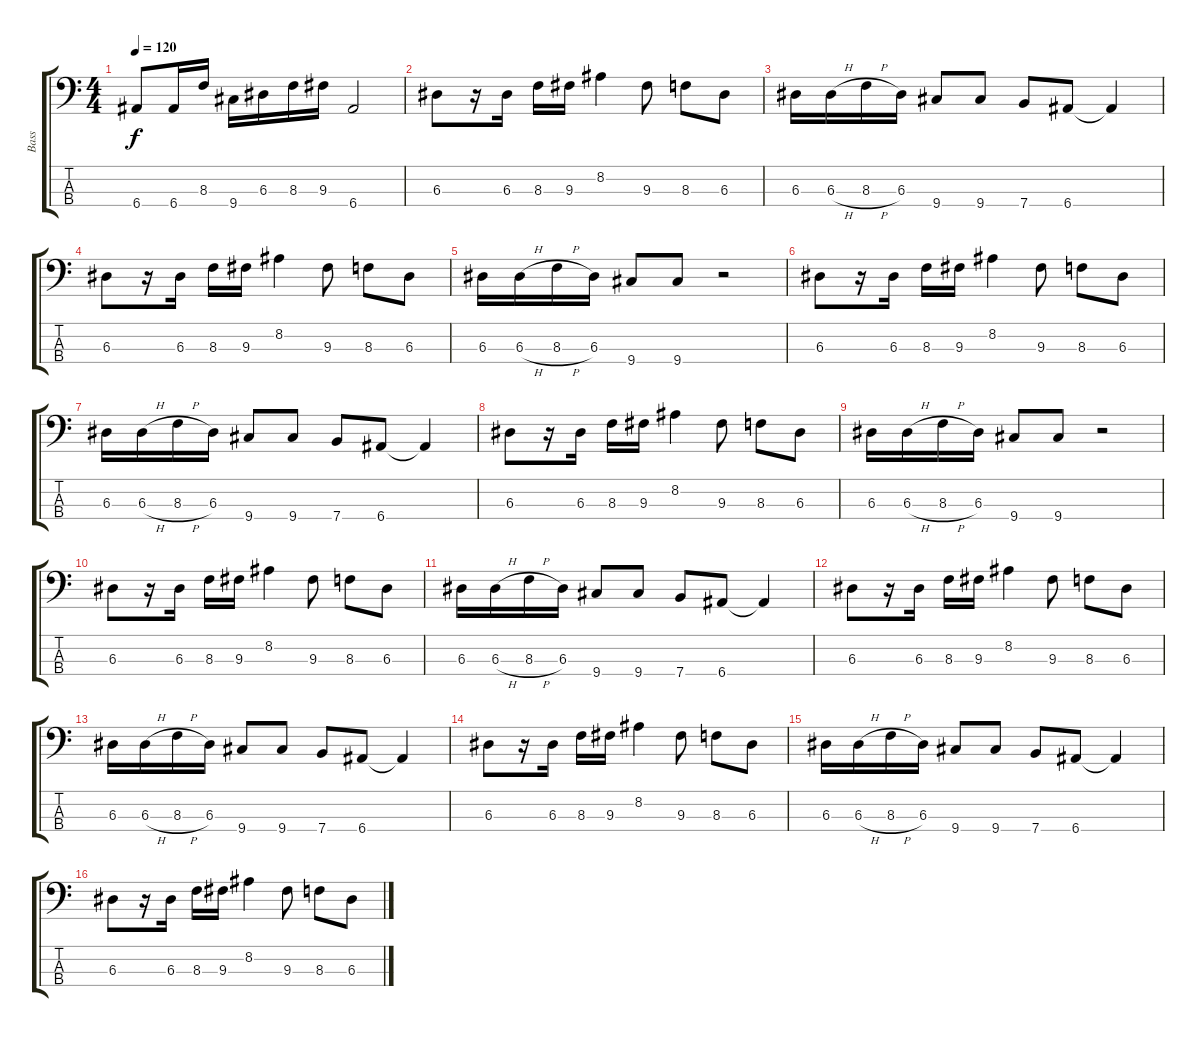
\track ("Bass" "Bass") {instrument electricbassfinger}
\staff {score tabs}
\tuning (G2 D2 A1 E1) {hide}
\ts (4 4)
\tempo 120
\clef f4
\ks c
6.4.8{dy f} 6.4.16 8.3.16 9.4.16 6.3.16 8.3.16 9.3.16 6.4.2 |
6.3.8 r.16 6.3.16 8.3.16 9.3.16 8.2.4 9.3.8 8.3.8 6.3.8 |
6.3.16 6.3{h}.16 8.3{h}.16 6.3.16 9.4.8 9.4.8 7.4.8 6.4.8 6.4{t}.4 |
6.3.8 r.16 6.3.16 8.3.16 9.3.16 8.2.4 9.3.8 8.3.8 6.3.8 |
6.3.16 6.3{h}.16 8.3{h}.16 6.3.16 9.4.8 9.4.8 r.2 |
6.3.8 r.16 6.3.16 8.3.16 9.3.16 8.2.4 9.3.8 8.3.8 6.3.8 |
6.3.16 6.3{h}.16 8.3{h}.16 6.3.16 9.4.8 9.4.8 7.4.8 6.4.8 6.4{t}.4 |
6.3.8 r.16 6.3.16 8.3.16 9.3.16 8.2.4 9.3.8 8.3.8 6.3.8 |
6.3.16 6.3{h}.16 8.3{h}.16 6.3.16 9.4.8 9.4.8 r.2 |
6.3.8 r.16 6.3.16 8.3.16 9.3.16 8.2.4 9.3.8 8.3.8 6.3.8 |
6.3.16 6.3{h}.16 8.3{h}.16 6.3.16 9.4.8 9.4.8 7.4.8 6.4.8 6.4{t}.4 |
6.3.8 r.16 6.3.16 8.3.16 9.3.16 8.2.4 9.3.8 8.3.8 6.3.8 |
6.3.16 6.3{h}.16 8.3{h}.16 6.3.16 9.4.8 9.4.8 7.4.8 6.4.8 6.4{t}.4 |
6.3.8 r.16 6.3.16 8.3.16 9.3.16 8.2.4 9.3.8 8.3.8 6.3.8 |
6.3.16 6.3{h}.16 8.3{h}.16 6.3.16 9.4.8 9.4.8 7.4.8 6.4.8 6.4{t}.4 |
6.3.8 r.16 6.3.16 8.3.16 9.3.16 8.2.4 9.3.8 8.3.8 6.3.8
